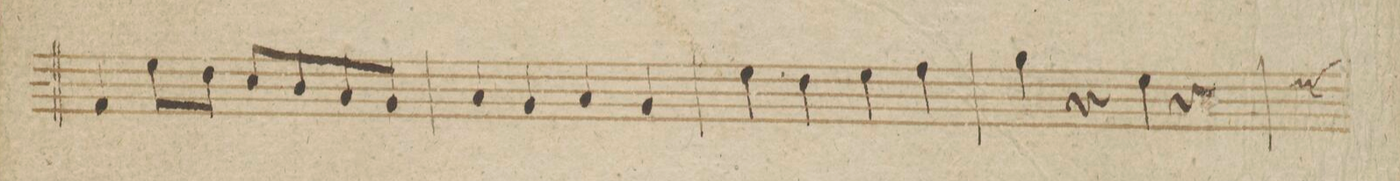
**kern	**dynam
*I"Clarinetto 2do in B.	*
*clefG2	*
*k[b-]	*
*met(c|)	*
*M2/2	*
4e/	.
8dd\L	.
8cc\J	.
8b-/L	.
8a/	.
8g/	.
8f/J	.
=66	=66
4g/	.
4f/	.
4g/	.
4f/	.
=67	=67
4dd\	.
4cc\	.
4dd\	.
4ee\	.
=68	=68
4ff\	.
4r	.
4dd\	.
4r	.
*custos	*
=69	=69
*-	*-
